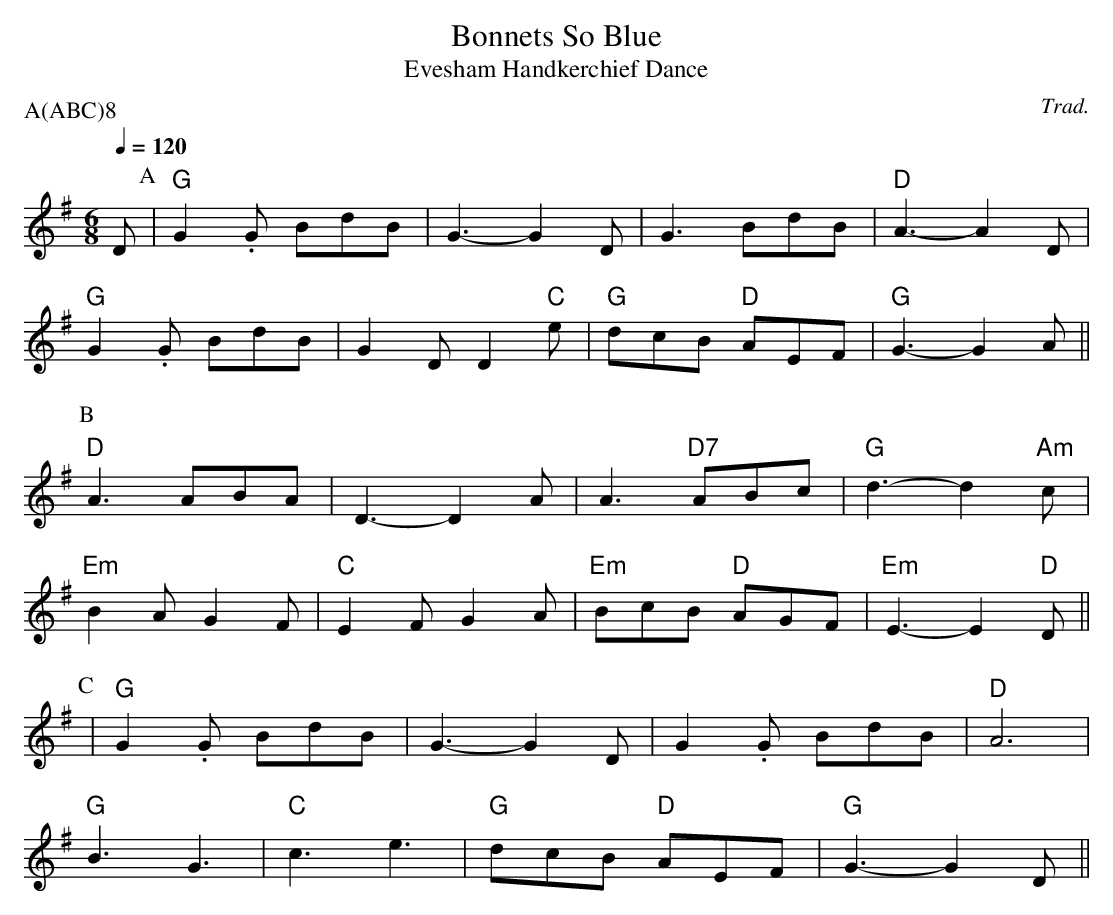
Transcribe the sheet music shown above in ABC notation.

X:1
%%textfont      Helvetica   12
T:Bonnets So Blue
T:Evesham Handkerchief Dance
P:A(ABC)8
Q:1/4=120
M:6/8
L:1/8
C:Trad.
K:G
D \
P:A
| "G"  G2 .G BdB  | G3-G2D      | G3 BdB           | "D" A3-A2D |
  "G"  G2 .G BdB  | G2D D2 "C"e | "G" dcB "D" AEF  | "G" G3-G2A ||
P:B
  "D"  A3  ABA   | D3-D2A      | A3 "D7" ABc      | "G"   d3-d2 "Am" c  |
  "Em" B2A G2F   | "C" E2F G2A | "Em" BcB "D" AGF | "Em"  E3-E2 "D"  D  ||
P:C
| "G"  G2 .G BdB  | G3-G2D      | G2.G  BdB        | "D" A6         |
  "G"  B3 G3     | "C" c3 e3   | "G" dcB "D" AEF  | "G" G3-G2  D  ||
